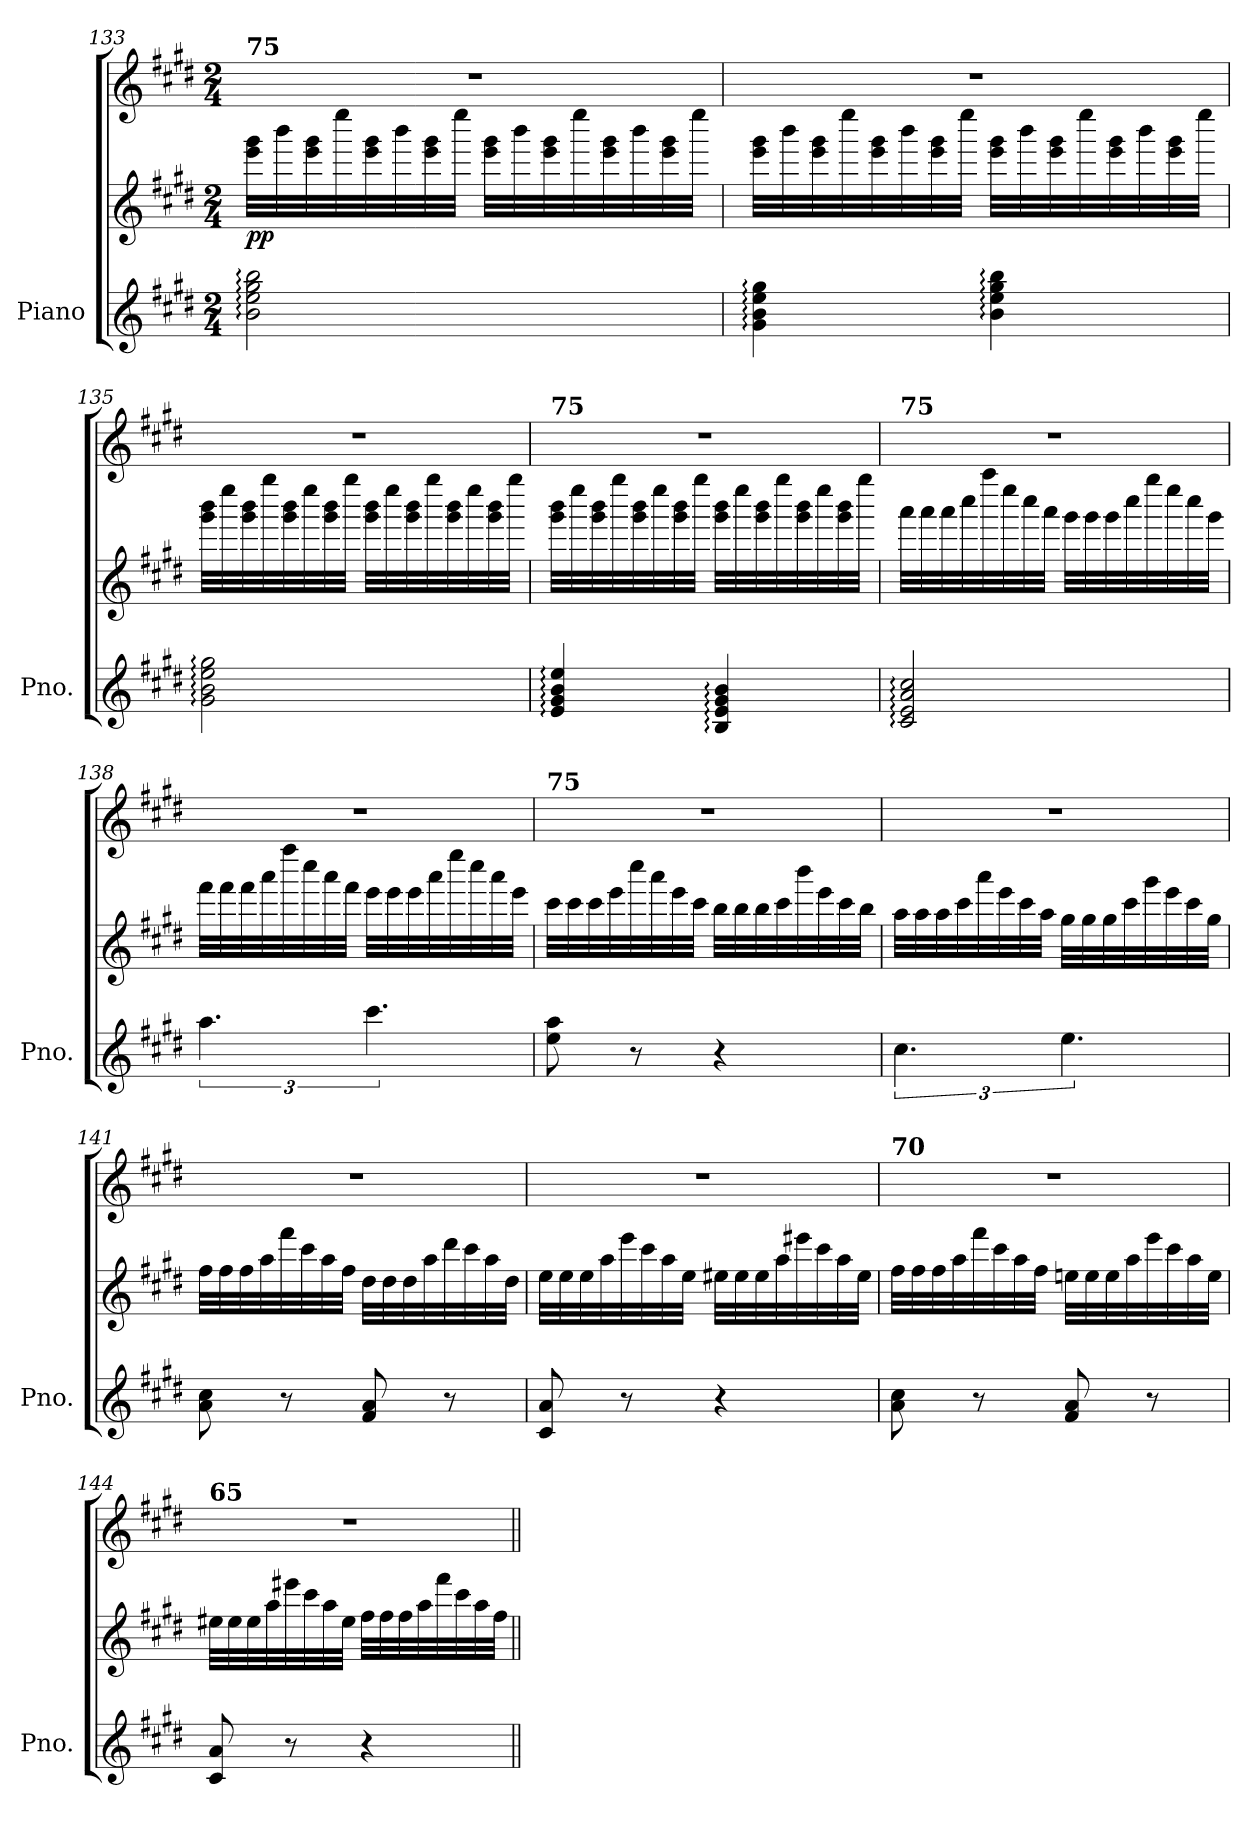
**kern	**kern	**kern	**dynam
*part1	*part1	*part1	*part1
*staff3	*staff2	*staff1	*staff1/2/3
*I"Piano	*	*	*
*I'Pno.	*	*	*
!!LO:LB:g=z
*clefG2	*clefG2	*clefG2	*
*k[f#c#g#d#]	*k[f#c#g#d#]	*k[f#c#g#d#]	*
*M2/4	*M2/4	*M2/4	*
=133	=133	=133	=133
!	!	!LO:TX:a:B:t=75	!
!	!	!	!LO:DY:b=2
2b\: 2ee\: 2gg#\: 2bb\:	32eee\ 32ggg#\LLL	2r	pp
.	32bbb\	.	.
.	32eee\ 32ggg#\	.	.
.	32eeee\	.	.
.	32eee\ 32ggg#\	.	.
.	32bbb\	.	.
.	32eee\ 32ggg#\	.	.
.	32eeee\JJJ	.	.
.	32eee\ 32ggg#\LLL	.	.
.	32bbb\	.	.
.	32eee\ 32ggg#\	.	.
.	32eeee\	.	.
.	32eee\ 32ggg#\	.	.
.	32bbb\	.	.
.	32eee\ 32ggg#\	.	.
.	32eeee\JJJ	.	.
=134	=134	=134	=134
4g#\: 4b\: 4ee\: 4gg#\:	32eee\ 32ggg#\LLL	2r	.
.	32bbb\	.	.
.	32eee\ 32ggg#\	.	.
.	32eeee\	.	.
.	32eee\ 32ggg#\	.	.
.	32bbb\	.	.
.	32eee\ 32ggg#\	.	.
.	32eeee\JJJ	.	.
4b\: 4ee\: 4gg#\: 4bb\:	32eee\ 32ggg#\LLL	.	.
.	32bbb\	.	.
.	32eee\ 32ggg#\	.	.
.	32eeee\	.	.
.	32eee\ 32ggg#\	.	.
.	32bbb\	.	.
.	32eee\ 32ggg#\	.	.
.	32eeee\JJJ	.	.
=135	=135	=135	=135
2g#\: 2b\: 2ee\: 2gg#\:	32ggg#\ 32bbb\LLL	2r	.
.	32eeee\	.	.
.	32ggg#\ 32bbb\	.	.
.	32gggg#\	.	.
.	32ggg#\ 32bbb\	.	.
.	32eeee\	.	.
.	32ggg#\ 32bbb\	.	.
.	32gggg#\JJJ	.	.
.	32ggg#\ 32bbb\LLL	.	.
.	32eeee\	.	.
.	32ggg#\ 32bbb\	.	.
.	32gggg#\	.	.
.	32ggg#\ 32bbb\	.	.
.	32eeee\	.	.
.	32ggg#\ 32bbb\	.	.
.	32gggg#\JJJ	.	.
!!LO:LB:g=z
=136	=136	=136	=136
!	!	!LO:TX:a:B:t=75	!
4e/: 4g#/: 4b/: 4ee/:	32ggg#\ 32bbb\LLL	2r	.
.	32eeee\	.	.
.	32ggg#\ 32bbb\	.	.
.	32gggg#\	.	.
.	32ggg#\ 32bbb\	.	.
.	32eeee\	.	.
.	32ggg#\ 32bbb\	.	.
.	32gggg#\JJJ	.	.
4B/: 4e/: 4g#/: 4b/:	32ggg#\ 32bbb\LLL	.	.
.	32eeee\	.	.
.	32ggg#\ 32bbb\	.	.
.	32gggg#\	.	.
.	32ggg#\ 32bbb\	.	.
.	32eeee\	.	.
.	32ggg#\ 32bbb\	.	.
.	32gggg#\JJJ	.	.
=137	=137	=137	=137
!	!	!LO:TX:a:B:t=75	!
2c#/: 2e/: 2a/: 2cc#/:	32aaa\LLL	2r	.
.	32aaa\	.	.
.	32aaa\	.	.
.	32cccc#\	.	.
.	32aaaa\	.	.
.	32eeee\	.	.
.	32cccc#\	.	.
.	32aaa\JJJ	.	.
.	32ggg#\LLL	.	.
.	32ggg#\	.	.
.	32ggg#\	.	.
.	32cccc#\	.	.
.	32gggg#\	.	.
.	32eeee\	.	.
.	32cccc#\	.	.
.	32ggg#\JJJ	.	.
=138	=138	=138	=138
6.aa\	32fff#\LLL	2r	.
.	32fff#\	.	.
.	32fff#\	.	.
.	32aaa\	.	.
.	32ffff#\	.	.
.	32cccc#\	.	.
.	32aaa\	.	.
.	32fff#\JJJ	.	.
6.ccc#\	32eee\LLL	.	.
.	32eee\	.	.
.	32eee\	.	.
.	32aaa\	.	.
.	32eeee\	.	.
.	32cccc#\	.	.
.	32aaa\	.	.
.	32eee\JJJ	.	.
!!LO:LB:g=z
=139	=139	=139	=139
!	!	!LO:TX:a:B:t=75	!
8ee\ 8aa\	32ccc#\LLL	2r	.
.	32ccc#\	.	.
.	32ccc#\	.	.
.	32eee\	.	.
8r	32cccc#\	.	.
.	32aaa\	.	.
.	32eee\	.	.
.	32ccc#\JJJ	.	.
4r	32bb\LLL	.	.
.	32bb\	.	.
.	32bb\	.	.
.	32ccc#\	.	.
.	32bbb\	.	.
.	32eee\	.	.
.	32ccc#\	.	.
.	32bb\JJJ	.	.
=140	=140	=140	=140
6.cc#\	32aa\LLL	2r	.
.	32aa\	.	.
.	32aa\	.	.
.	32ccc#\	.	.
.	32aaa\	.	.
.	32eee\	.	.
.	32ccc#\	.	.
.	32aa\JJJ	.	.
6.ee\	32gg#\LLL	.	.
.	32gg#\	.	.
.	32gg#\	.	.
.	32ccc#\	.	.
.	32ggg#\	.	.
.	32eee\	.	.
.	32ccc#\	.	.
.	32gg#\JJJ	.	.
=141	=141	=141	=141
8a\ 8cc#\	32ff#\LLL	2r	.
.	32ff#\	.	.
.	32ff#\	.	.
.	32aa\	.	.
8r	32fff#\	.	.
.	32ccc#\	.	.
.	32aa\	.	.
.	32ff#\JJJ	.	.
8f#/ 8a/	32dd#\LLL	.	.
.	32dd#\	.	.
.	32dd#\	.	.
.	32aa\	.	.
8r	32ddd#\	.	.
.	32ccc#\	.	.
.	32aa\	.	.
.	32dd#\JJJ	.	.
!!LO:LB:g=z
=142	=142	=142	=142
8c#/ 8a/	32ee\LLL	2r	.
.	32ee\	.	.
.	32ee\	.	.
.	32aa\	.	.
8r	32eee\	.	.
.	32ccc#\	.	.
.	32aa\	.	.
.	32ee\JJJ	.	.
4r	32ee#X\LLL	.	.
.	32ee#\	.	.
.	32ee#\	.	.
.	32aa\	.	.
.	32eee#X\	.	.
.	32ccc#\	.	.
.	32aa\	.	.
.	32ee#\JJJ	.	.
=143	=143	=143	=143
!	!	!LO:TX:a:B:t=70	!
8a\ 8cc#\	32ff#\LLL	2r	.
.	32ff#\	.	.
.	32ff#\	.	.
.	32aa\	.	.
8r	32fff#\	.	.
.	32ccc#\	.	.
.	32aa\	.	.
.	32ff#\JJJ	.	.
8f#/ 8a/	32een\LLL	.	.
.	32ee\	.	.
.	32ee\	.	.
.	32aa\	.	.
8r	32eee\	.	.
.	32ccc#\	.	.
.	32aa\	.	.
.	32ee\JJJ	.	.
=144	=144	=144	=144
!	!	!LO:TX:a:B:t=65	!
8c#/ 8a/	32ee#X\LLL	2r	.
.	32ee#\	.	.
.	32ee#\	.	.
.	32aa\	.	.
8r	32eee#X\	.	.
.	32ccc#\	.	.
.	32aa\	.	.
.	32ee#\JJJ	.	.
4r	32ff#\LLL	.	.
.	32ff#\	.	.
.	32ff#\	.	.
.	32aa\	.	.
.	32fff#\	.	.
.	32ccc#\	.	.
.	32aa\	.	.
.	32ff#\JJJ	.	.
=||	=||	=||	=||
*-	*-	*-	*-
